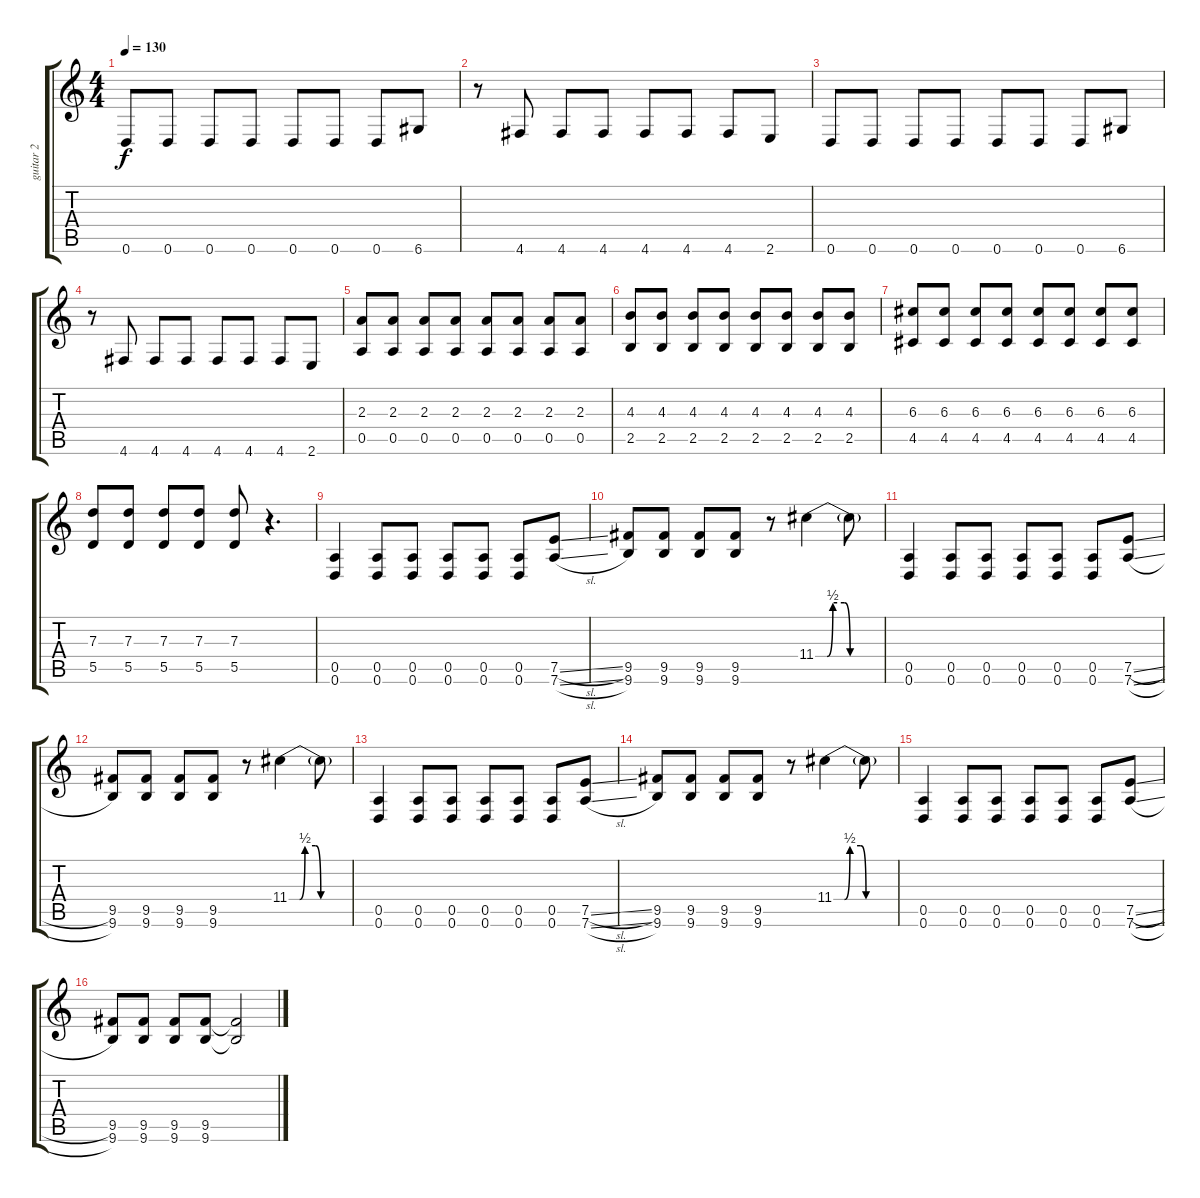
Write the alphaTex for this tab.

\track ("guitar 2" "guitar 2") {instrument distortionguitar}
\staff {score tabs}
\tuning (E4 B3 G3 D3 A2 D2) {hide}
\ts (4 4)
\tempo 130
\clef g2
\ks c
0.6.8{dy f} 0.6.8 0.6.8 0.6.8 0.6.8 0.6.8 0.6.8 6.6.8 |
r.8 4.6.8 4.6.8 4.6.8 4.6.8 4.6.8 4.6.8 2.6.8 |
0.6.8 0.6.8 0.6.8 0.6.8 0.6.8 0.6.8 0.6.8 6.6.8 |
r.8 4.6.8 4.6.8 4.6.8 4.6.8 4.6.8 4.6.8 2.6.8 |
(2.3 0.5).8{volume 4} (2.3 0.5).8{volume 16} (2.3 0.5).8 (2.3 0.5).8 (2.3 0.5).8 (2.3 0.5).8 (2.3 0.5).8 (2.3 0.5).8 |
(4.3 2.5).8 (4.3 2.5).8 (4.3 2.5).8 (4.3 2.5).8 (4.3 2.5).8 (4.3 2.5).8 (4.3 2.5).8 (4.3 2.5).8 |
(6.3 4.5).8 (6.3 4.5).8 (6.3 4.5).8 (6.3 4.5).8 (6.3 4.5).8 (6.3 4.5).8 (6.3 4.5).8 (6.3 4.5).8 |
(7.3 5.5).8 (7.3 5.5).8 (7.3 5.5).8 (7.3 5.5).8 (7.3 5.5).8 r.4{d} |
(0.5 0.6).4 (0.5 0.6).8 (0.5 0.6).8 (0.5 0.6).8 (0.5 0.6).8 (0.5 0.6).8 (7.5{sl} 7.6{sl}).8 |
(9.5 9.6).8 (9.5 9.6).8 (9.5 9.6).8 (9.5 9.6).8 r.8 11.4{be (custom 0 0 10 0 15 2 25 2 30 0 44 0 60 0)}.4 11.4{t}.8 |
(0.5 0.6).4 (0.5 0.6).8 (0.5 0.6).8 (0.5 0.6).8 (0.5 0.6).8 (0.5 0.6).8 (7.5{sl} 7.6{sl}).8 |
(9.5 9.6).8 (9.5 9.6).8 (9.5 9.6).8 (9.5 9.6).8 r.8 11.4{be (custom 0 0 10 0 15 2 25 2 30 0 44 0 60 0)}.4 11.4{t}.8 |
(0.5 0.6).4 (0.5 0.6).8 (0.5 0.6).8 (0.5 0.6).8 (0.5 0.6).8 (0.5 0.6).8 (7.5{sl} 7.6{sl}).8 |
(9.5 9.6).8 (9.5 9.6).8 (9.5 9.6).8 (9.5 9.6).8 r.8 11.4{be (custom 0 0 10 0 15 2 25 2 30 0 44 0 60 0)}.4 11.4{t}.8 |
(0.5 0.6).4 (0.5 0.6).8 (0.5 0.6).8 (0.5 0.6).8 (0.5 0.6).8 (0.5 0.6).8 (7.5{sl} 7.6{sl}).8 |
(9.5 9.6).8 (9.5 9.6).8 (9.5 9.6).8 (9.5 9.6).8 (9.5{t} 9.6{t}).2
